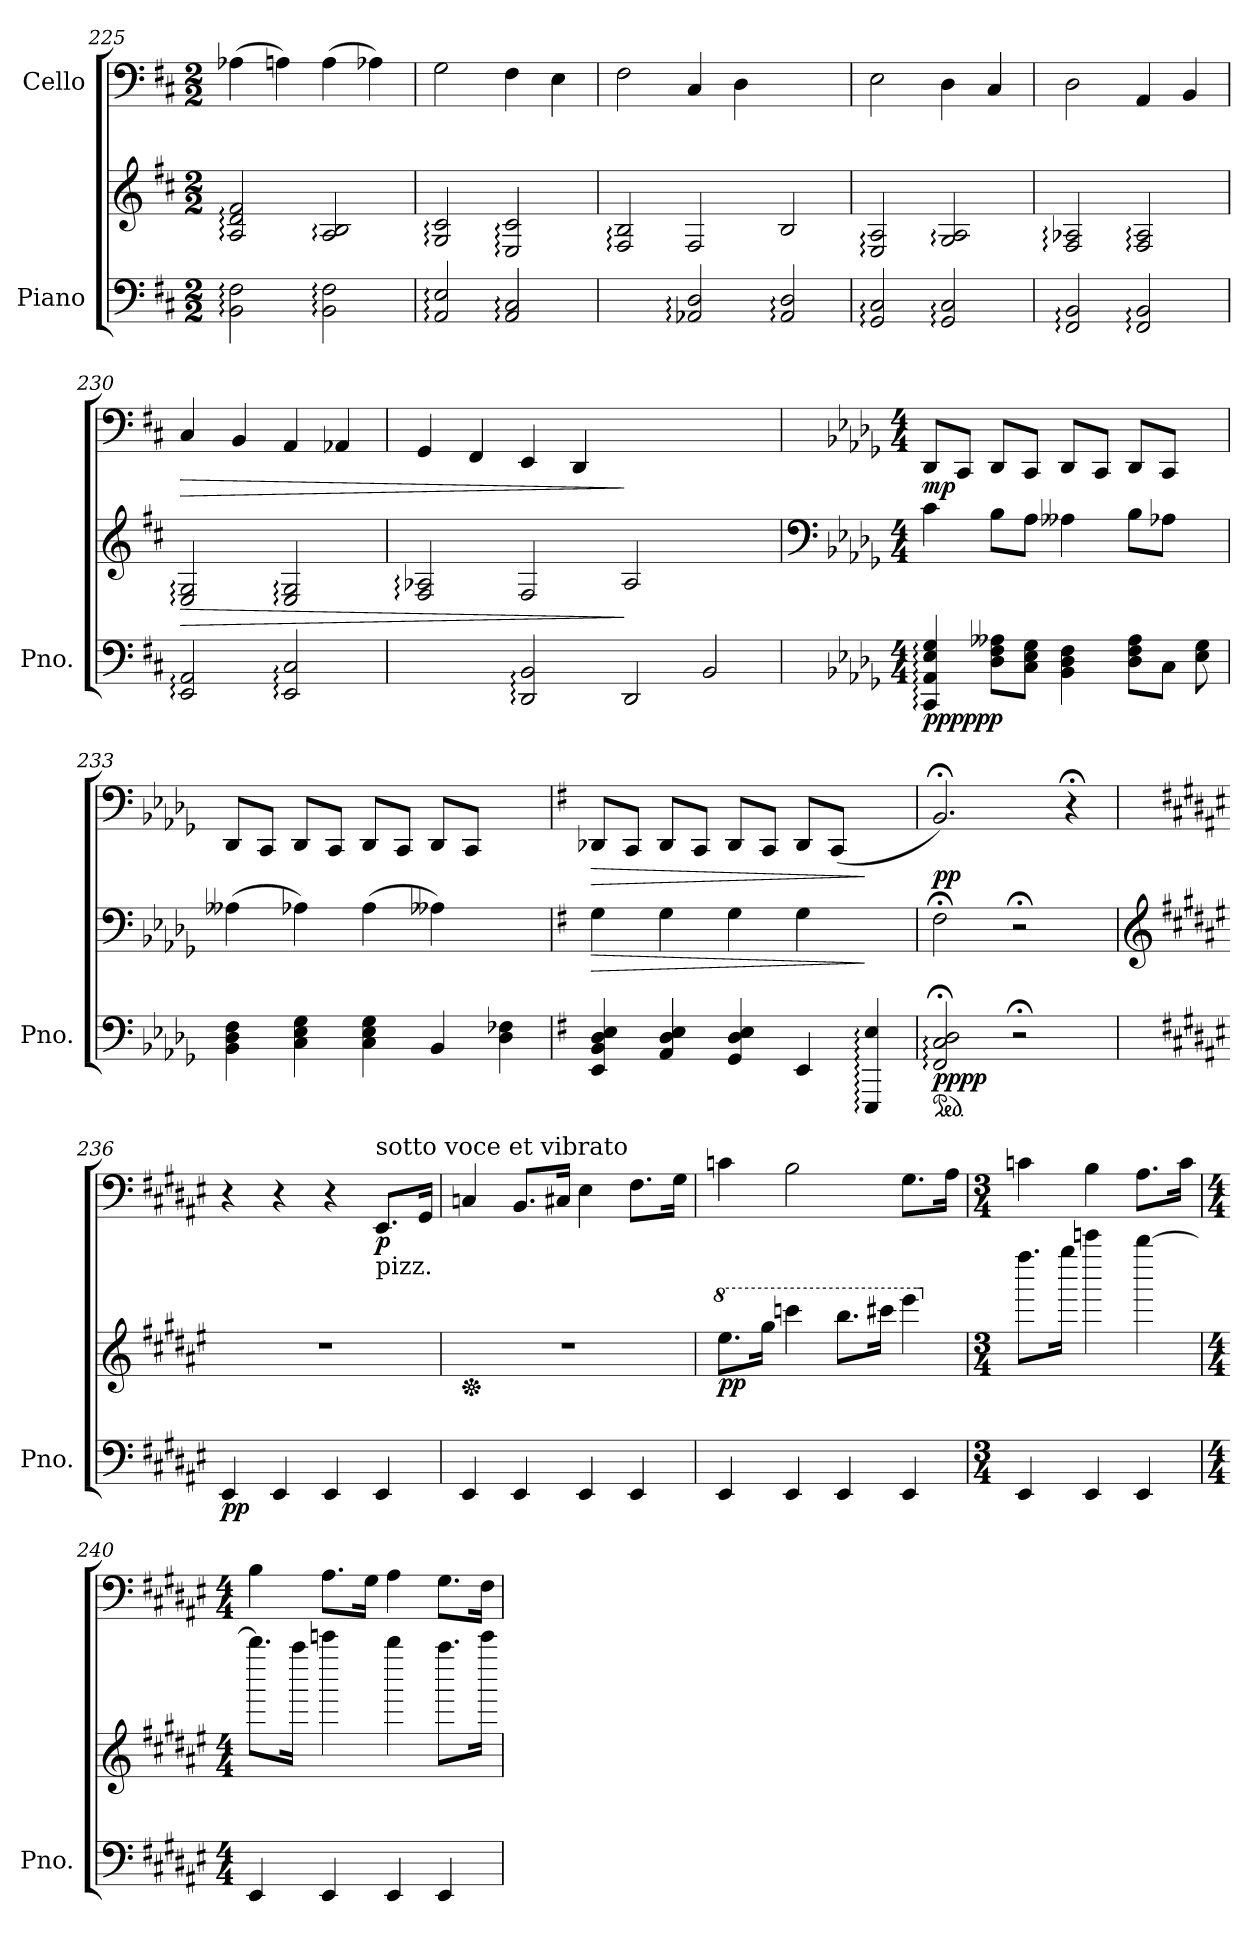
**kern	**kern	**dynam	**kern	**dynam
*part2	*part2	*part2	*part1	*part1
*staff3	*staff2	*staff2/3	*staff1	*staff1
*I"Piano	*	*	*I"Cello	*
*I'Pno.	*	*	*	*
*clefF4	*clefG2	*	*clefF4	*
*k[f#c#]	*k[f#c#]	*	*k[f#c#]	*
*M2/2	*M2/2	*	*M2/2	*
=225	=225	=225	=225	=225
2BB: 2F#:	2A: 2d: 2f#:	.	(4A-X	.
.	.	.	4An)	.
2BB: 2F#:	2A: 2B:	.	(4A	.
.	.	.	4A-X)	.
=226	=226	=226	=226	=226
2AA: 2E:	2G: 2c#:	.	2G	.
2AA: 2C#:	2E: 2c#:	.	4F#	.
.	.	.	4E	.
=227	=227	=227	=227	=227
2ryy	2F#: 2B:	.	2F#	.
2AA-X: 2D:	2F#:	.	4C#	.
.	.	.	4D	.
2AA-: 2D:	2B:	.	2ryy	.
=228	=228	=228	=228	=228
2GG: 2C#:	2E: 2A:	.	2E	.
2GG: 2C#:	2G: 2A:	.	4D	.
.	.	.	4C#	.
=229	=229	=229	=229	=229
2FF#: 2BB:	2F#: 2A-X:	.	2D	.
2FF#: 2BB:	2F#: 2A-:	.	4AA	.
.	.	.	4BB	.
=230	=230	=230	=230	=230
!	!	!LO:HP:b	!	!LO:HP:b
2EE: 2AA:	2E: 2G:	>	4C#	>
.	.	.	4BB	.
2EE: 2C#:	2E: 2G:	.	4AA	.
.	.	.	4AA-X	.
=231	=231	=231	=231	=231
2ryy	2F#: 2A-X:	.	4GG	.
.	.	.	4FF#	.
2DD: 2BB:	2F#:	.	4EE	.
.	.	.	4DD	.
2DD:	2A-:	]	1ryy	]
2BB:	2ryy	.	.	.
=232	=232	=232	=232	=232
*	*clefF4	*	*	*
*k[b-e-a-d-g-]	*k[b-e-a-d-g-]	*	*k[b-e-a-d-g-]	*
*M4/4	*M4/4	*	*M4/4	*
*	*	*	*MM90	*
!	!	!LO:DY:b=2	!	!
!	!	!LO:DY:n=1:b	!	!LO:DY:b
4CC: 4AA-: 4E-: 4G-:	4c	ppp ppp	8DD-L	mp
.	.	.	8CCJ	.
8D- 8F 8A--XL	8B-L	.	8DD-L	.
8C 8E- 8G-J	8A-J	.	8CCJ	.
4BB- 4D- 4F	4A--X	.	8DD-L	.
.	.	.	8CCJ	.
8D- 8F 8A--L	8B-L	.	8DD-L	.
8CJ	8A-XJ	.	8CCJ	.
8E- 8G-	8ryy	.	8ryy	.
=233	=233	=233	=233	=233
4BB- 4D- 4F	(4A--X	.	8DD-L	.
.	.	.	8CCJ	.
4C 4E- 4G-	4A-X)	.	8DD-L	.
.	.	.	8CCJ	.
4C 4E- 4G-	(4A-	.	8DD-L	.
.	.	.	8CCJ	.
4BB-	4A--X)	.	8DD-L	.
.	.	.	8CCJ	.
4D- 4F-X	4ryy	.	4ryy	.
=234	=234	=234	=234	=234
*k[f#]	*k[f#]	*	*k[f#]	*
!	!	!LO:HP:b	!	!LO:HP:b
4EE 4BB 4D 4E	4G	>	8DD-XL	>
.	.	.	8CCJ	.
4AA 4D 4E	4G	.	8DD-L	.
.	.	.	8CCJ	.
4GG 4D 4E	4G	.	8DD-L	.
.	.	.	8CCJ	.
4EE:	4G	.	8DD-L	.
.	.	.	(8CCJ	.
4EEE: 4E:	4ryy	]	4ryy	]
=235	=235	=235	=235	=235
*ped	*	*	*	*
!	!	!LO:DY:b=2	!	!
!	!	!LO:DY:n=1:b	!	!LO:DY:b
2FF#;: 2C;: 2D;:	2F#;	pp pp	2.BB;)	pp
2r;	2r;	.	.	.
.	.	.	4r;	.
=236	=236	=236	=236	=236
*	*clefG2	*	*	*
*k[f#c#g#d#a#e#]	*k[f#c#g#d#a#e#]	*	*k[f#c#g#d#a#e#]	*
*	*	*	*MM100	*
!	!	!LO:DY:b=2	!	!
4EE#	1r	pp	4r	.
4EE#	.	.	4r	.
4EE#	.	.	4r	.
!	!	!	!LO:TX:b:t=pizz.	!
!	!	!	!LO:TX:a:t=sotto voce et vibrato	!
!	!	!	!	!LO:DY:b
4EE#	.	.	8.EE#L	p
.	.	.	16GG#Jk	.
=237	=237	=237	=237	=237
*	*Xped	*	*	*
4EE#	1r	.	4Cn	.
4EE#	.	.	8.BBL	.
.	.	.	16C#XJk	.
4EE#	.	.	4E#	.
4EE#	.	.	8.F#L	.
.	.	.	16G#Jk	.
=238	=238	=238	=238	=238
*	*8va	*	*	*
!	!	!LO:DY:b	!	!
4EE#	8.eee#L	pp	4cn	.
.	16ggg#Jk	.	.	.
4EE#	4ccccn	.	2B	.
4EE#	8.bbbL	.	.	.
.	16cccc#XJk	.	.	.
4EE#	4eeee#	.	8.G#L	.
.	.	.	16A#Jk	.
=239	=239	=239	=239	=239
*M3/4	*M3/4	*	*M3/4	*
*	*X8va	*	*	*
4EE#	8.ffff#L	.	4cn	.
.	16gggg#Jk	.	.	.
4EE#	4cccccn	.	4B	.
4EE#	[4bbbb	.	8.A#L	.
.	.	.	16cJk	.
=240	=240	=240	=240	=240
*M4/4	*M4/4	*	*M4/4	*
4EE#	8.bbbbL]	.	4B	.
.	16aaaa#Jk	.	.	.
4EE#	4cccccn	.	8.A#L	.
.	.	.	16G#Jk	.
4EE#	4bbbb	.	4A#	.
4EE#	8.aaaa#L	.	8.G#L	.
.	16cccccJk	.	16F#Jk	.
=	=	=	=	=
*-	*-	*-	*-	*-
